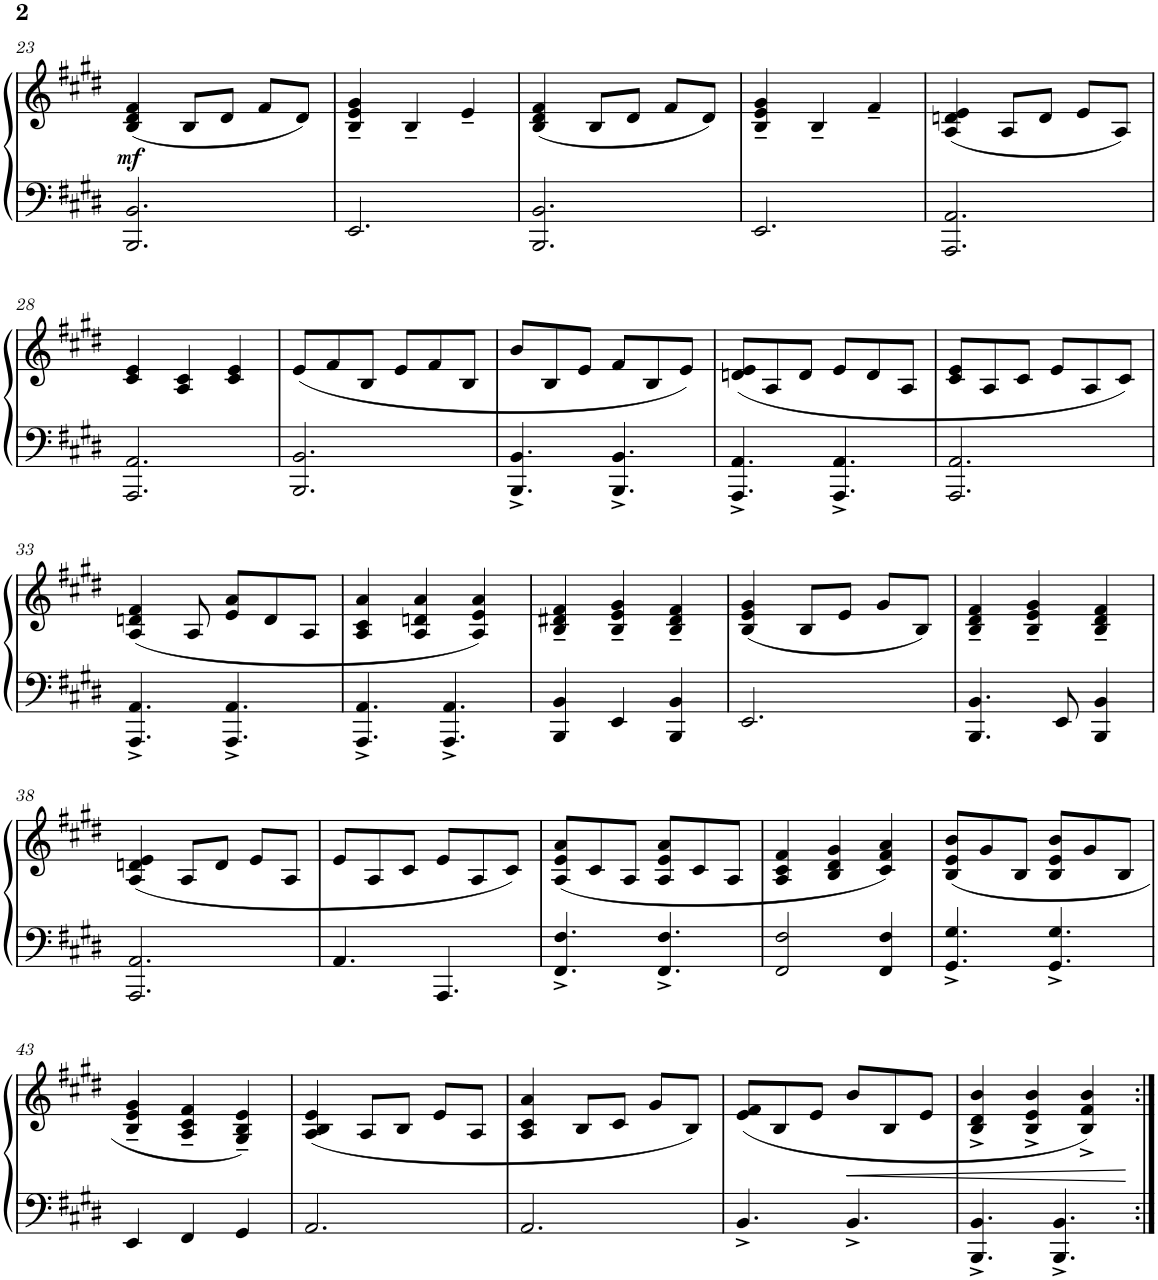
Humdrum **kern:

**kern	**kern	**dynam
*part1	*part1	*part1
*staff2	*staff1	*staff1/2
*I"Piano	*	*
*I'Pno.	*	*
!!LO:PB:g=z
*clefF4	*clefG2	*
*k[f#c#g#d#]	*k[f#c#g#d#]	*
*M3/4	*M3/4	*
=23	=23	=23
!	!	!LO:DY:b
2.BBB/ 2.BB/	(4B/ 4d#/ 4f#/	mf
.	8B/L	.
.	8d#/J	.
.	8f#/L	.
.	8d#/J)	.
=24	=24	=24
2.EE/	4B/~ 4e/~ 4g#/~	.
.	4B~/	.
.	4e~/	.
=25	=25	=25
2.BBB/ 2.BB/	(4B/ 4d#/ 4f#/	.
.	8B/L	.
.	8d#/J	.
.	8f#/L	.
.	8d#/J)	.
=26	=26	=26
2.EE/	4B/~ 4e/~ 4g#/~	.
.	4B~/	.
.	4f#~/	.
=27	=27	=27
2.AAA/ 2.AA/	(4A/ 4dn/ 4e/	.
.	8A/L	.
.	8d/J	.
.	8e/L	.
.	8A/J)	.
!!LO:LB:g=z
=28	=28	=28
2.AAA/ 2.AA/	4c#/ 4e/	.
.	4A/ 4c#/	.
.	4c#/ 4e/	.
=29	=29	=29
2.BBB/ 2.BB/	(8e/L	.
.	8f#/	.
.	8B/J	.
.	8e/L	.
.	8f#/	.
.	8B/J	.
=30	=30	=30
4.BBB/^ 4.BB/^	8b/L	.
.	8B/	.
.	8e/J	.
4.BBB/^ 4.BB/^	8f#/L	.
.	8B/	.
.	8e/J)	.
=31	=31	=31
4.AAA/^ 4.AA/^	(8dn/ 8e/L	.
.	8A/	.
.	8d/J	.
4.AAA/^ 4.AA/^	8e/L	.
.	8d/	.
.	8A/J	.
=32	=32	=32
2.AAA/ 2.AA/	8c#/ 8e/L	.
.	8A/	.
.	8c#/J	.
.	8e/L	.
.	8A/	.
.	8c#/J)	.
!!LO:LB:g=z
=33	=33	=33
4.AAA/^ 4.AA/^	(4A/ 4dn/ 4f#/	.
.	8A/	.
4.AAA/^ 4.AA/^	8e/ 8a/L	.
.	8d/	.
.	8A/J	.
=34	=34	=34
4.AAA/^ 4.AA/^	4A/ 4c#/ 4a/	.
.	4A/ 4dn/ 4a/	.
4.AAA/^ 4.AA/^	.	.
.	4A/ 4e/ 4a/)	.
=35	=35	=35
4BBB/ 4BB/	4B/~ 4d#X/~ 4f#/~	.
4EE/	4B/~ 4e/~ 4g#/~	.
4BBB/ 4BB/	4B/~ 4d#/~ 4f#/~	.
=36	=36	=36
2.EE/	(4B/ 4e/ 4g#/	.
.	8B/L	.
.	8e/J	.
.	8g#/L	.
.	8B/J)	.
=37	=37	=37
4.BBB/ 4.BB/	4B/~ 4d#/~ 4f#/~	.
.	4B/~ 4e/~ 4g#/~	.
8EE/	.	.
4BBB/ 4BB/	4B/~ 4d#/~ 4f#/~	.
!!LO:LB:g=z
=38	=38	=38
2.AAA/ 2.AA/	(4A/ 4dn/ 4e/	.
.	8A/L	.
.	8d/J	.
.	8e/L	.
.	8A/J	.
=39	=39	=39
4.AA/	8e/L	.
.	8A/	.
.	8c#/J	.
4.AAA/	8e/L	.
.	8A/	.
.	8c#/J)	.
=40	=40	=40
4.FF#/^ 4.F#/^	(8A/ 8e/ 8a/L	.
.	8c#/	.
.	8A/J	.
4.FF#/^ 4.F#/^	8A/ 8e/ 8a/L	.
.	8c#/	.
.	8A/J	.
=41	=41	=41
2FF#/ 2F#/	4A/ 4c#/ 4f#/	.
.	4B/ 4d#/ 4g#/	.
4FF#/ 4F#/	4c#/ 4f#/ 4a/)	.
=42	=42	=42
4.GG#/^ 4.G#/^	(8B/ 8e/ 8b/L	.
.	8g#/	.
.	8B/J	.
4.GG#/^ 4.G#/^	8B/ 8e/ 8b/L	.
.	8g#/	.
.	8B/J	.
!!LO:LB:g=z
=43	=43	=43
4EE/	4B/~ 4e/~ 4g#/~	.
4FF#/	4A/~ 4c#/~ 4f#/~	.
4GG#/	4G#/~ 4B/~ 4e/~)	.
=44	=44	=44
2.AA/	(4A/ 4B/ 4e/	.
.	8A/L	.
.	8B/J	.
.	8e/L	.
.	8A/J	.
=45	=45	=45
2.AA/	4A/ 4c#/ 4a/	.
.	8B/L	.
.	8c#/J	.
.	8g#/L	.
.	8B/J)	.
=46	=46	=46
4.BB^/	(8e/ 8f#/L	.
.	8B/	.
.	8e/J	.
!	!	!LO:HP:b
4.BB^/	8b/L	<
.	8B/	.
.	8e/J	.
=47	=47	=47
4.BBB/^ 4.BB/^	4B/^ 4d#/^ 4b/^	.
.	4B/^ 4e/^ 4b/^	.
4.BBB/^ 4.BB/^	.	.
.	4B/^ 4f#/^ 4b/^)	.
.	.	[
=:|!	=:|!	=:|!
*-	*-	*-
